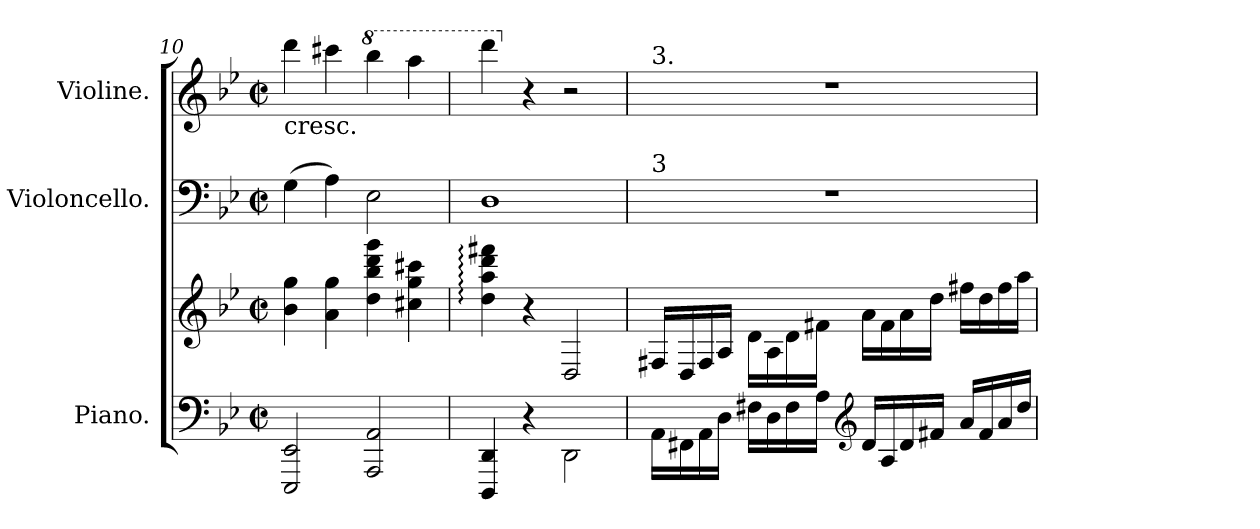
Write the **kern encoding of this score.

**kern	**kern	**kern	**kern
*part3	*part3	*part2	*part1
*staff4	*staff3	*staff2	*staff1
*I"Piano.	*	*I"Violoncello.	*I"Violine.
*	*	*I'vlc	*I'vl
*clefF4	*clefG2	*clefF4	*clefG2
*k[b-e-]	*k[b-e-]	*k[b-e-]	*k[b-e-]
*g:	*g:	*g:	*g:
*M2/2	*M2/2	*M2/2	*M2/2
*met(c|)	*met(c|)	*met(c|)	*met(c|)
=10	=10	=10	=10
!	!	!	!LO:TX:b:t=cresc.
2EEE-/ 2EE-/	4b-\ 4gg\	(4G\	4ddd\
.	4a\ 4gg\	4A\)	4ccc#X\
*	*	*	*8va
2AAA/ 2AA/	4dd\ 4bb-\ 4ddd\ 4ggg\	2E-\	4bbb-\
.	4cc#X\ 4gg\ 4ccc#X\	.	4aaa\
=11	=11	=11	=11
4DDD/ 4DD/	4dd:\ 4aa:\ 4ddd:\ 4fff#X:\	1D\	4dddd\
*	*	*	*X8va
4r	4r	.	4r
2DD\	2D/	.	2r
=12	=12	=12	=12
!	!	!	!LO:TX:a:t=3.
!	!	!LO:TX:a:t=3	!
16AA\LL	16F#X/LL	1r	1r
16FF#X\	16D/	.	.
16AA\	16F#/	.	.
16D\JJ	16A/JJ	.	.
16F#X\LL	16d\LL	.	.
16D\	16A\	.	.
16F#\	16d\	.	.
16A\JJ	16f#X\JJ	.	.
*clefG2	*	*	*
16d/LL	16a\LL	.	.
16A/	16f#\	.	.
16d/	16a\	.	.
16f#X/JJ	16dd\JJ	.	.
16a/LL	16ff#X\LL	.	.
16f#/	16dd\	.	.
16a/	16ff#\	.	.
16dd/JJ	16aa\JJ	.	.
=	=	=	=
*-	*-	*-	*-
